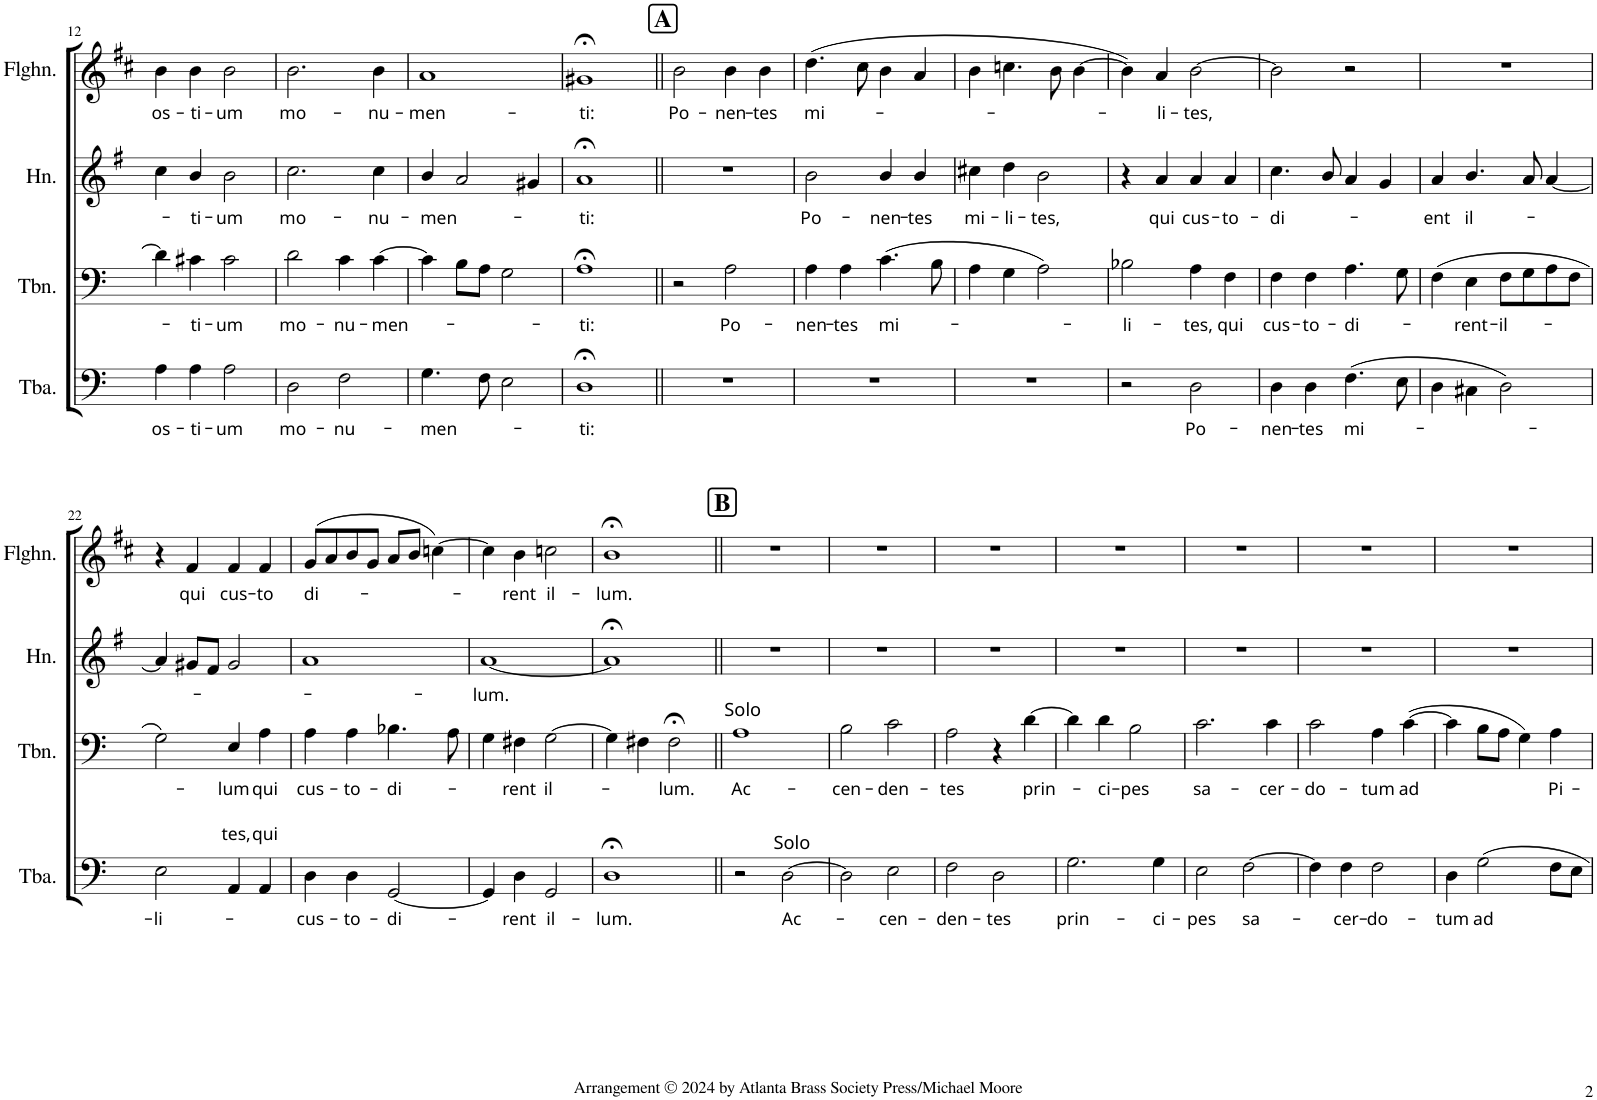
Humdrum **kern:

**kern	**text	**kern	**text	**kern	**text	**kern	**text
*part4	*part4	*part3	*part3	*part2	*part2	*part1	*part1
*staff4	*staff4	*staff3	*staff3	*staff2	*staff2	*staff1	*staff1
*I"Tuba	*	*I"Trombone	*	*I"Horn	*	*I"Flugelhorn	*
*I'Tba.	*	*I'Tbn.	*	*I'Hn.	*	*I'Flghn.	*
!!LO:PB:g=z
*clefF4	*	*clefF4	*	*clefG2	*	*clefG2	*
*	*	*	*	*Trd4c7	*	*Trd1c2	*
*k[]	*	*k[]	*	*k[f#]	*	*k[f#c#]	*
*M2/2	*	*M2/2	*	*M2/2	*	*M2/2	*
=12	=12	=12	=12	=12	=12	=12	=12
!	!LO:LY:b	!	!	!	!	!	!LO:LY:b
4A\	os-	4d\]	.	4cc\	.	4b\	os-
!	!LO:LY:b	!	!LO:LY:b	!	!LO:LY:b	!	!LO:LY:b
4A\	-ti-	4c#X\	-ti-	4b/	-ti-	4b\	-ti-
!	!LO:LY:b	!	!LO:LY:b	!	!LO:LY:b	!	!LO:LY:b
2A\	-um	2c#\	-um	2b\	-um	2b\	-um
=13	=13	=13	=13	=13	=13	=13	=13
!	!LO:LY:b	!	!LO:LY:b	!	!LO:LY:b	!	!LO:LY:b
2D\	mo-	2d\	mo-	2.cc\	mo-	2.b\	mo-
!	!LO:LY:b	!	!LO:LY:b	!	!	!	!
2F\	-nu-	4c\	-nu-	.	.	.	.
!	!	!	!LO:LY:b	!	!LO:LY:b	!	!LO:LY:b
.	.	[4c\	-men-	4cc\	-nu-	4b\	-nu-
=14	=14	=14	=14	=14	=14	=14	=14
!	!LO:LY:b	!	!	!	!LO:LY:b	!	!LO:LY:b
4.G\	-men-	4c\]	.	4b/	-men-	1a	-men-
.	.	8B\L	.	2a/	.	.	.
8F\	.	8A\J	.	.	.	.	.
2E\	.	2G\	.	.	.	.	.
.	.	.	.	4g#X/	.	.	.
=15	=15	=15	=15	=15	=15	=15	=15
!	!LO:LY:b	!	!LO:LY:b	!	!LO:LY:b	!	!LO:LY:b
1D;<	-ti:	1A;<	-ti:	1a;<	-ti:	1g#X;<	-ti:
!!LO:REH:place=s1:a:B:cj:fs=14:t=A
=16||	=16||	=16||	=16||	=16||	=16||	=16||	=16||
!	!	!	!	!	!	!	!LO:LY:b
1r	.	2r	.	1r	.	2b\	Po-
!	!	!	!LO:LY:b	!	!	!	!LO:LY:b
.	.	2A\	Po-	.	.	4b\	-nen-
!	!	!	!	!	!	!	!LO:LY:b
.	.	.	.	.	.	4b\	-tes
=17	=17	=17	=17	=17	=17	=17	=17
!	!	!	!LO:LY:b	!	!LO:LY:b	!	!LO:LY:b
1r	.	4A\	-nen-	2b\	Po-	(4.dd\	mi-
!	!	!	!LO:LY:b	!	!	!	!
.	.	4A\	-tes	.	.	.	.
.	.	.	.	.	.	8cc#\	.
!	!	!	!LO:LY:b	!	!LO:LY:b	!	!
.	.	(4.c\	mi-	4b/	-nen-	4b\	.
!	!	!	!	!	!LO:LY:b	!	!
.	.	.	.	4b/	-tes	4a/	.
.	.	8B\	.	.	.	.	.
=18	=18	=18	=18	=18	=18	=18	=18
!	!	!	!	!	!LO:LY:b	!	!
1r	.	4A\	.	4cc#X\	mi-	4b\	.
!	!	!	!	!	!LO:LY:b	!	!
.	.	4G\	.	4dd\	-li-	4.ccn\	.
!	!	!	!	!	!LO:LY:b	!	!
.	.	2A\)	.	2b\	-tes,	.	.
.	.	.	.	.	.	8b\	.
.	.	.	.	.	.	[4b\	.
=19	=19	=19	=19	=19	=19	=19	=19
!	!	!	!LO:LY:b	!	!	!	!
2r	.	2B-X\	-li-	4r	.	4b\])	.
!	!	!	!	!	!LO:LY:b	!	!LO:LY:b
.	.	.	.	4a/	qui	4a/	-li-
!	!LO:LY:b	!	!LO:LY:b	!	!LO:LY:b	!	!LO:LY:b
2D\	Po-	4A\	-tes,	4a/	cus-	[2b\	-tes,
!	!	!	!LO:LY:b	!	!LO:LY:b	!	!
.	.	4F\	qui	4a/	-to-	.	.
=20	=20	=20	=20	=20	=20	=20	=20
!	!LO:LY:b	!	!LO:LY:b	!	!LO:LY:b	!	!
4D\	-nen-	4F\	cus-	4.cc\	-di-	2b\]	.
!	!LO:LY:b	!	!LO:LY:b	!	!	!	!
4D\	-tes	4F\	-to-	.	.	.	.
.	.	.	.	8b/	.	.	.
!	!LO:LY:b	!	!LO:LY:b	!	!	!	!
(4.F\	mi-	4.A\	-di-	4a/	.	2r	.
.	.	.	.	4g/	.	.	.
8E\	.	8G\	.	.	.	.	.
=21	=21	=21	=21	=21	=21	=21	=21
!	!	!	!	!	!LO:LY:b	!	!
4D\	.	(4F\	.	4a/	-ent	1r	.
!	!	!	!LO:LY:b	!	!LO:LY:b	!	!
4C#X\	.	4E\	-rent-	4.b/	il-	.	.
!	!	!	!LO:LY:b	!	!	!	!
2D\)	.	8F\L	-il-	.	.	.	.
.	.	8G\	.	8a/	.	.	.
.	.	8A\	.	[4a/	.	.	.
.	.	8F\J	.	.	.	.	.
!!LO:LB:g=z
=22	=22	=22	=22	=22	=22	=22	=22
!	!LO:LY:b	!	!	!	!	!	!
2E\	-li-	2G\)	.	4a/]	.	4r	.
!	!	!	!	!	!	!	!LO:LY:b
.	.	.	.	8g#X/L	.	4f#/	qui
.	.	.	.	8f#/J	.	.	.
!	!LO:LY:a	!	!LO:LY:b	!	!	!	!LO:LY:b
4AA/	-tes,	4E/	-lum	2g#/	.	4f#/	cus-
!	!LO:LY:a	!	!LO:LY:b	!	!	!	!LO:LY:b
4AA/	qui	4A\	qui	.	.	4f#/	-to
=23	=23	=23	=23	=23	=23	=23	=23
!	!LO:LY:b	!	!LO:LY:b	!	!	!	!LO:LY:b
4D\	cus-	4A\	cus-	1a	.	(8g/L	-di-
.	.	.	.	.	.	8a/	.
!	!LO:LY:b	!	!LO:LY:b	!	!	!	!
4D\	-to-	4A\	-to-	.	.	8b/	.
.	.	.	.	.	.	8g/J	.
!	!LO:LY:b	!	!LO:LY:b	!	!	!	!
[2GG/	-di-	4.B-X\	-di-	.	.	8a/L	.
.	.	.	.	.	.	8b/J	.
.	.	.	.	.	.	[4ccn\)	.
.	.	8A\	.	.	.	.	.
=24	=24	=24	=24	=24	=24	=24	=24
!	!	!	!	!	!LO:LY:b	!	!
4GG/]	.	4G\	.	[1a	-lum.	4cc\]	.
!	!LO:LY:b	!	!LO:LY:b	!	!	!	!LO:LY:b
4D\	-rent	4F#X\	-rent	.	.	4b\	-rent
!	!LO:LY:b	!	!LO:LY:b	!	!	!	!LO:LY:b
2GG/	il-	[2G\	il-	.	.	2ccn\	il-
=25	=25	=25	=25	=25	=25	=25	=25
!	!LO:LY:b	!	!	!	!	!	!LO:LY:b
1D;<	-lum.	4G\]	.	1a;<]	.	1b;<	-lum.
.	.	4F#X\	.	.	.	.	.
!	!	!	!LO:LY:b	!	!	!	!
.	.	2F#;<\	-lum.	.	.	.	.
!!LO:REH:place=s1:a:B:cj:fs=14:t=B
=26||	=26||	=26||	=26||	=26||	=26||	=26||	=26||
!	!	!LO:TX:a:t=Solo	!	!	!	!	!
!	!	!	!LO:LY:b	!	!	!	!
2r	.	1A	Ac-	1r	.	1r	.
!LO:TX:a:t=Solo	!	!	!	!	!	!	!
!	!LO:LY:b	!	!	!	!	!	!
[2D\	Ac-	.	.	.	.	.	.
=27	=27	=27	=27	=27	=27	=27	=27
!	!	!	!LO:LY:b	!	!	!	!
2D\]	.	2B\	-cen-	1r	.	1r	.
!	!LO:LY:b	!	!LO:LY:b	!	!	!	!
2E\	-cen-	2c\	-den-	.	.	.	.
=28	=28	=28	=28	=28	=28	=28	=28
!	!LO:LY:b	!	!LO:LY:b	!	!	!	!
2F\	-den-	2A\	-tes	1r	.	1r	.
!	!LO:LY:b	!	!	!	!	!	!
2D\	-tes	4r	.	.	.	.	.
!	!	!	!LO:LY:b	!	!	!	!
.	.	[4d\	prin-	.	.	.	.
=29	=29	=29	=29	=29	=29	=29	=29
!	!LO:LY:b	!	!	!	!	!	!
2.G\	prin-	4d\]	.	1r	.	1r	.
!	!	!	!LO:LY:b	!	!	!	!
.	.	4d\	-ci-	.	.	.	.
!	!	!	!LO:LY:b	!	!	!	!
.	.	2B\	-pes	.	.	.	.
!	!LO:LY:b	!	!	!	!	!	!
4G\	-ci-	.	.	.	.	.	.
=30	=30	=30	=30	=30	=30	=30	=30
!	!LO:LY:b	!	!LO:LY:b	!	!	!	!
2E\	-pes	2.c\	sa-	1r	.	1r	.
!	!LO:LY:b	!	!	!	!	!	!
[2F\	sa-	.	.	.	.	.	.
!	!	!	!LO:LY:b	!	!	!	!
.	.	4c\	-cer-	.	.	.	.
=31	=31	=31	=31	=31	=31	=31	=31
!	!	!	!LO:LY:b	!	!	!	!
4F\]	.	2c\	-do-	1r	.	1r	.
!	!LO:LY:b	!	!	!	!	!	!
4F\	-cer-	.	.	.	.	.	.
!	!LO:LY:b	!	!LO:LY:b	!	!	!	!
2F\	-do-	4A\	-tum	.	.	.	.
!	!	!	!LO:LY:b	!	!	!	!
.	.	([4c\	ad	.	.	.	.
=32	=32	=32	=32	=32	=32	=32	=32
!	!LO:LY:b	!	!	!	!	!	!
4D\	-tum	4c\]	.	1r	.	1r	.
!	!LO:LY:b	!	!	!	!	!	!
2G\	ad	8B\L	.	.	.	.	.
.	.	8A\J	.	.	.	.	.
.	.	4G\)	.	.	.	.	.
!	!	!	!LO:LY:b	!	!	!	!
8F\L	.	4A\	Pi-	.	.	.	.
8E\J	.	.	.	.	.	.	.
=	=	=	=	=	=	=	=
*-	*-	*-	*-	*-	*-	*-	*-
